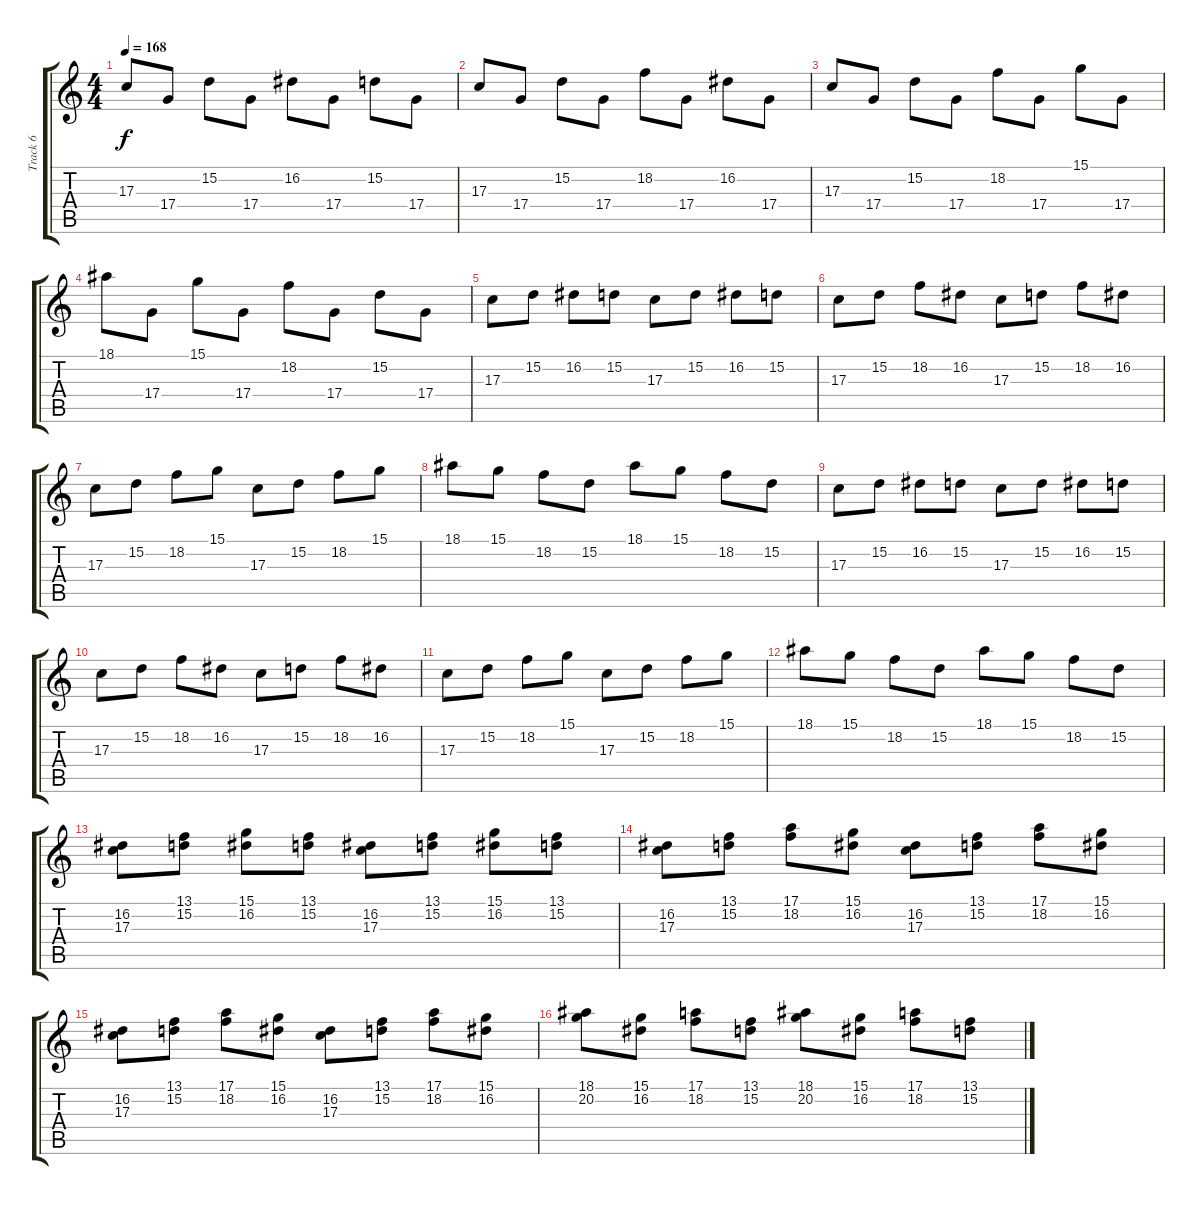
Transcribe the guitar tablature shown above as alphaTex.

\track ("Track 6" "Track 6") {instrument stringensemble1}
\staff {score tabs}
\tuning (E4 B3 G3 D3 A2 E2) {hide}
\ts (4 4)
\tempo 168
\clef g2
\ks c
17.3.8{dy f} 17.4.8 15.2.8 17.4.8 16.2.8 17.4.8 15.2.8 17.4.8 |
17.3.8 17.4.8 15.2.8 17.4.8 18.2.8 17.4.8 16.2.8 17.4.8 |
17.3.8 17.4.8 15.2.8 17.4.8 18.2.8 17.4.8 15.1.8 17.4.8 |
18.1.8 17.4.8 15.1.8 17.4.8 18.2.8 17.4.8 15.2.8 17.4.8 |
17.3.8 15.2.8 16.2.8 15.2.8 17.3.8 15.2.8 16.2.8 15.2.8 |
17.3.8 15.2.8 18.2.8 16.2.8 17.3.8 15.2.8 18.2.8 16.2.8 |
17.3.8 15.2.8 18.2.8 15.1.8 17.3.8 15.2.8 18.2.8 15.1.8 |
18.1.8 15.1.8 18.2.8 15.2.8 18.1.8 15.1.8 18.2.8 15.2.8 |
17.3.8 15.2.8 16.2.8 15.2.8 17.3.8 15.2.8 16.2.8 15.2.8 |
17.3.8 15.2.8 18.2.8 16.2.8 17.3.8 15.2.8 18.2.8 16.2.8 |
17.3.8 15.2.8 18.2.8 15.1.8 17.3.8 15.2.8 18.2.8 15.1.8 |
18.1.8 15.1.8 18.2.8 15.2.8 18.1.8 15.1.8 18.2.8 15.2.8 |
(16.2 17.3).8 (13.1 15.2).8 (15.1 16.2).8 (13.1 15.2).8 (16.2 17.3).8 (13.1 15.2).8 (15.1 16.2).8 (13.1 15.2).8 |
(16.2 17.3).8 (13.1 15.2).8 (17.1 18.2).8 (15.1 16.2).8 (16.2 17.3).8 (13.1 15.2).8 (17.1 18.2).8 (15.1 16.2).8 |
(16.2 17.3).8 (13.1 15.2).8 (17.1 18.2).8 (15.1 16.2).8 (16.2 17.3).8 (13.1 15.2).8 (17.1 18.2).8 (15.1 16.2).8 |
(18.1 20.2).8 (15.1 16.2).8 (17.1 18.2).8 (13.1 15.2).8 (18.1 20.2).8 (15.1 16.2).8 (17.1 18.2).8 (13.1 15.2).8
